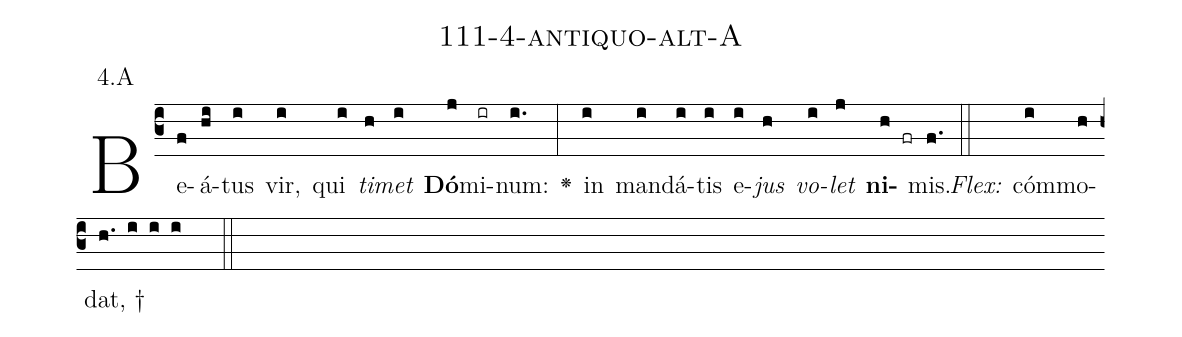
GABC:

name: 111-4-antiquo-alt-A;
annotation: 4.A;
%%
(c3)Be(f)á(hi)tus(i) vir,(i) qui(i) <i>ti</i>(h)<i>met</i>(i) <b>Dó</b>(j)mi(ir)num:(i.) <v>\greheightstar</v>(:) in(i) man(i)dá(i)tis(i) e(i)<i>jus</i>(h) <i>vo</i>(i)<i>let</i>(j) <b>ni</b>(h fr)mis.(f.) (::)
<i>Flex:</i>()  cóm(i)mo(h)dat, †(h. i i i  ::)

%E(i) u(h) o(i) u(j) a(h) e.(f.) (::)
